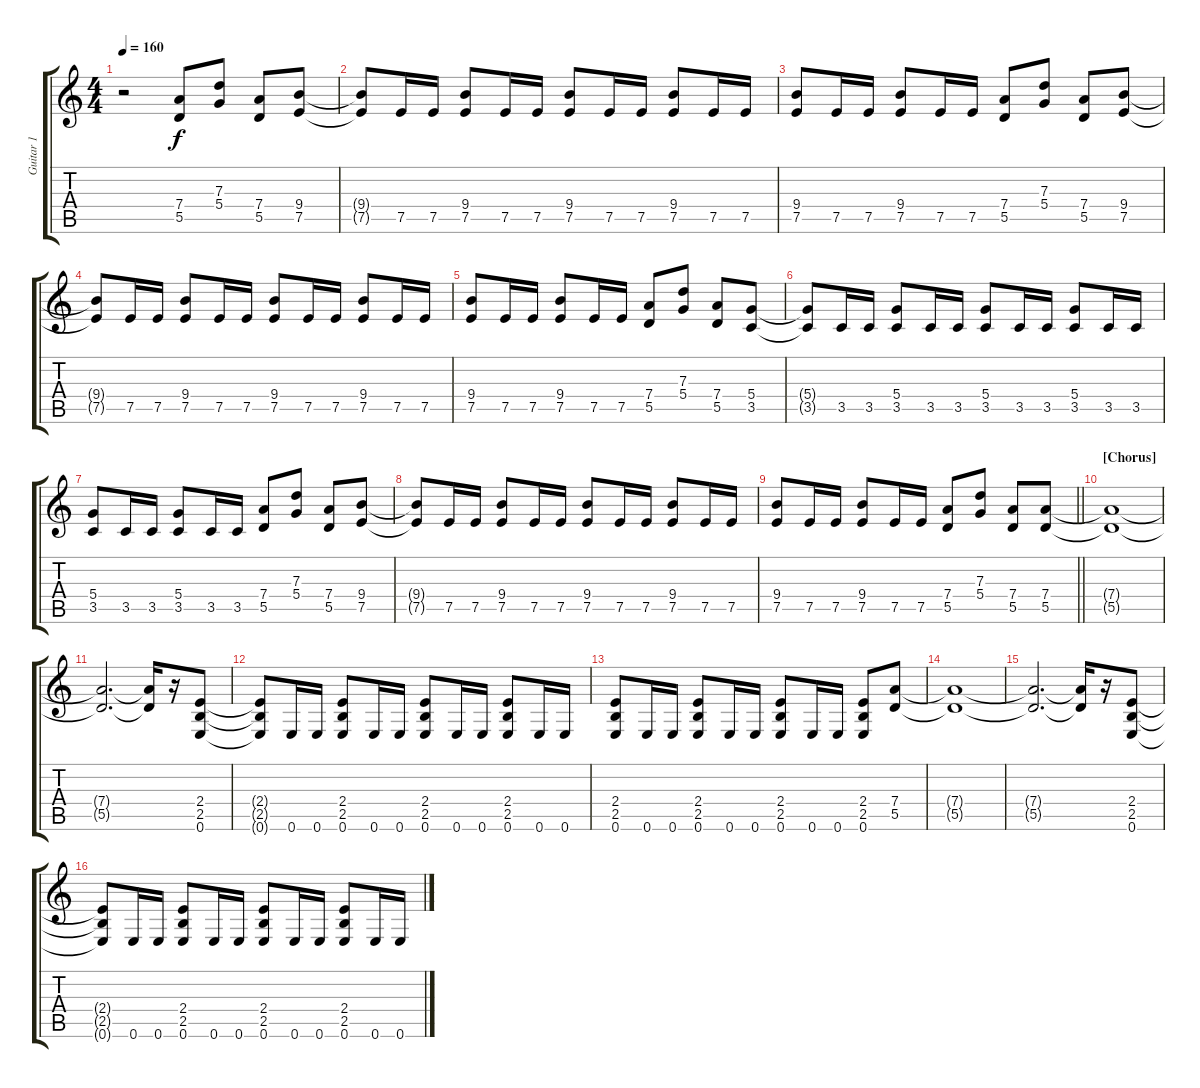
\track ("Guitar 1" "Guitar 1") {instrument distortionguitar}
\staff {score tabs}
\tuning (E4 B3 G3 D3 A2 E2) {hide}
\ts (4 4)
\tempo 160
\clef g2
\ks c
r.2{dy f} (7.4 5.5).8 (7.3 5.4).8 (7.4 5.5).8 (9.4 7.5).8 |
(9.4{t} 7.5{t}).8 7.5.16 7.5.16 (9.4 7.5).8 7.5.16 7.5.16 (9.4 7.5).8 7.5.16 7.5.16 (9.4 7.5).8 7.5.16 7.5.16 |
(9.4 7.5).8 7.5.16 7.5.16 (9.4 7.5).8 7.5.16 7.5.16 (7.4 5.5).8 (7.3 5.4).8 (7.4 5.5).8 (9.4 7.5).8 |
(9.4{t} 7.5{t}).8 7.5.16 7.5.16 (9.4 7.5).8 7.5.16 7.5.16 (9.4 7.5).8 7.5.16 7.5.16 (9.4 7.5).8 7.5.16 7.5.16 |
(9.4 7.5).8 7.5.16 7.5.16 (9.4 7.5).8 7.5.16 7.5.16 (7.4 5.5).8 (7.3 5.4).8 (7.4 5.5).8 (5.4 3.5).8 |
(5.4{t} 3.5{t}).8 3.5.16 3.5.16 (5.4 3.5).8 3.5.16 3.5.16 (5.4 3.5).8 3.5.16 3.5.16 (5.4 3.5).8 3.5.16 3.5.16 |
(5.4 3.5).8 3.5.16 3.5.16 (5.4 3.5).8 3.5.16 3.5.16 (7.4 5.5).8 (7.3 5.4).8 (7.4 5.5).8 (9.4 7.5).8 |
(9.4{t} 7.5{t}).8 7.5.16 7.5.16 (9.4 7.5).8 7.5.16 7.5.16 (9.4 7.5).8 7.5.16 7.5.16 (9.4 7.5).8 7.5.16 7.5.16 |
\barLineRight lightlight
(9.4 7.5).8 7.5.16 7.5.16 (9.4 7.5).8 7.5.16 7.5.16 (7.4 5.5).8 (7.3 5.4).8 (7.4 5.5).8 (7.4 5.5).8 |
\section ("" "[Chorus]")
(7.4{t} 5.5{t}).1 |
(7.4{t} 5.5{t}).2{d} (7.4{t} 5.5{t}).16 r.16 (2.4 2.5 0.6).8 |
(2.4{t} 2.5{t} 0.6{t}).8 0.6.16 0.6.16 (2.4 2.5 0.6).8 0.6.16 0.6.16 (2.4 2.5 0.6).8 0.6.16 0.6.16 (2.4 2.5 0.6).8 0.6.16 0.6.16 |
(2.4 2.5 0.6).8 0.6.16 0.6.16 (2.4 2.5 0.6).8 0.6.16 0.6.16 (2.4 2.5 0.6).8 0.6.16 0.6.16 (2.4 2.5 0.6).8 (7.4 5.5).8 |
(7.4{t} 5.5{t}).1 |
(7.4{t} 5.5{t}).2{d} (7.4{t} 5.5{t}).16 r.16 (2.4 2.5 0.6).8 |
(2.4{t} 2.5{t} 0.6{t}).8 0.6.16 0.6.16 (2.4 2.5 0.6).8 0.6.16 0.6.16 (2.4 2.5 0.6).8 0.6.16 0.6.16 (2.4 2.5 0.6).8 0.6.16 0.6.16
